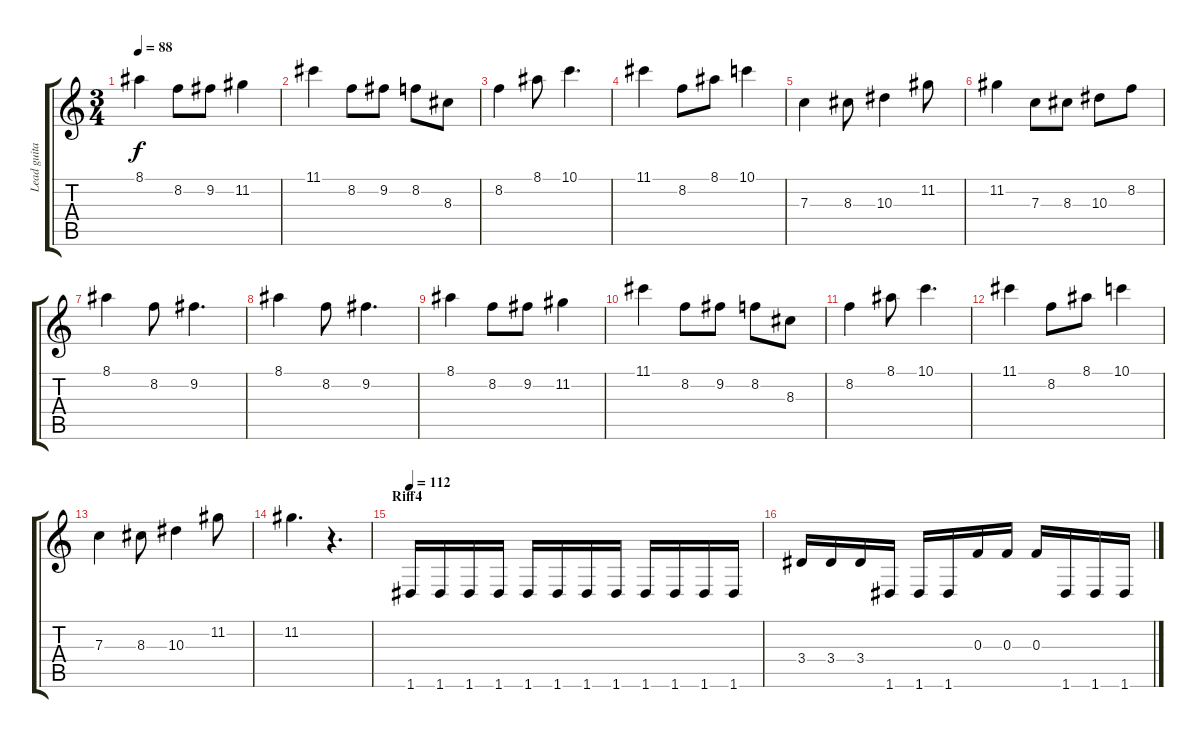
\track ("Lead guitar 1" "Lead guita") {instrument overdrivenguitar}
\staff {score tabs}
\tuning (D4 A3 F3 C3 G2 D2) {hide}
\ts (3 4)
\tempo 88
\clef g2
\ks c
8.1.4{dy f} 8.2.8 9.2.8 11.2.4 |
11.1.4 8.2.8 9.2.8 8.2.8 8.3.8 |
8.2.4 8.1.8 10.1.4{d} |
11.1.4 8.2.8 8.1.8 10.1.4 |
7.3.4 8.3.8 10.3.4 11.2.8 |
11.2.4 7.3.8 8.3.8 10.3.8 8.2.8 |
8.1.4 8.2.8 9.2.4{d} |
8.1.4 8.2.8 9.2.4{d} |
8.1.4 8.2.8 9.2.8 11.2.4 |
11.1.4 8.2.8 9.2.8 8.2.8 8.3.8 |
8.2.4 8.1.8 10.1.4{d} |
11.1.4 8.2.8 8.1.8 10.1.4 |
7.3.4 8.3.8 10.3.4 11.2.8 |
11.2.4{d} r.4{d} |
\section ("" "Riff4")
\tempo 112
1.6.16 1.6.16 1.6.16 1.6.16 1.6.16 1.6.16 1.6.16 1.6.16 1.6.16 1.6.16 1.6.16 1.6.16 |
3.4.16 3.4.16 3.4.16 1.6.16 1.6.16 1.6.16 0.3.16 0.3.16 0.3.16 1.6.16 1.6.16 1.6.16
